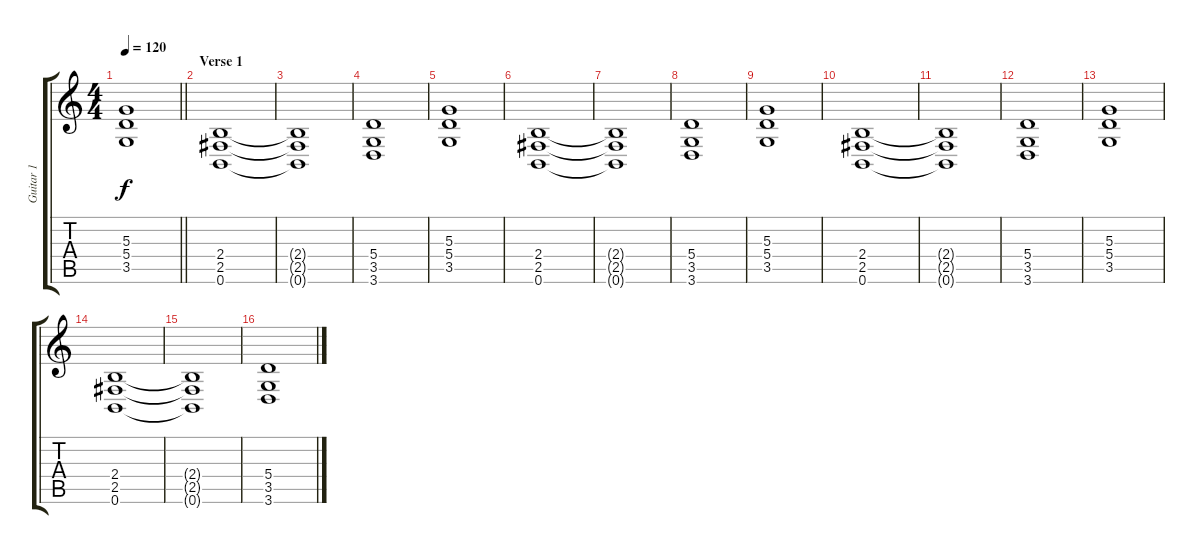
\track ("Guitar 1" "Guitar 1") {instrument distortionguitar}
\staff {score tabs}
\tuning (B3 Gb3 D3 A2 E2 B1) {hide}
\ts (4 4)
\tempo 120
\clef g2
\barLineRight lightlight
\ks c
(5.3 5.4 3.5).1{dy f} |
\section ("" "Verse 1")
(2.4 2.5 0.6).1 |
(2.4{t} 2.5{t} 0.6{t}).1 |
(5.4 3.5 3.6).1 |
(5.3 5.4 3.5).1 |
(2.4 2.5 0.6).1 |
(2.4{t} 2.5{t} 0.6{t}).1 |
(5.4 3.5 3.6).1 |
(5.3 5.4 3.5).1 |
(2.4 2.5 0.6).1 |
(2.4{t} 2.5{t} 0.6{t}).1 |
(5.4 3.5 3.6).1 |
(5.3 5.4 3.5).1 |
(2.4 2.5 0.6).1 |
(2.4{t} 2.5{t} 0.6{t}).1 |
(5.4 3.5 3.6).1
